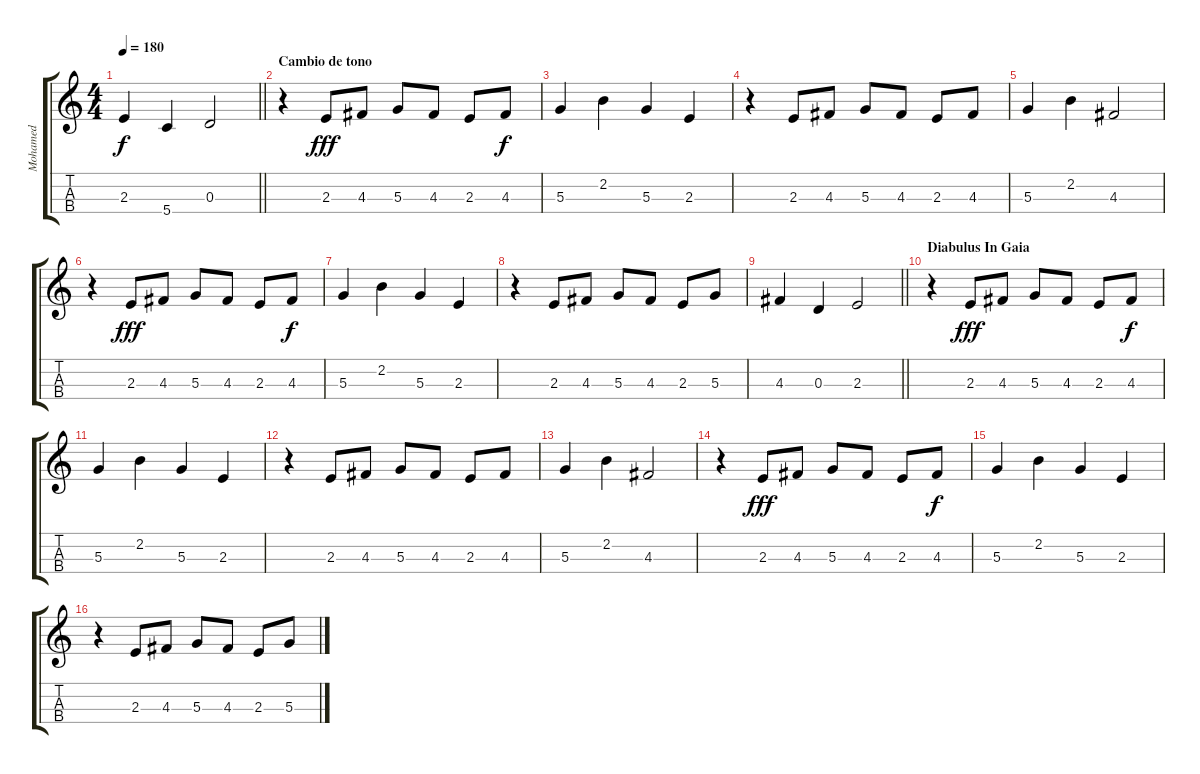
\track ("Mohamed" "Mohamed") {instrument violin}
\staff {score tabs}
\tuning (E5 A4 D4 G3) {hide}
\ts (4 4)
\tempo 180
\clef g2
\barLineRight lightlight
\ks c
2.3.4{dy f} 5.4.4 0.3.2 |
\section ("" "Cambio de tono")
r.4 2.3.8{dy fff} 4.3.8 5.3.8 4.3.8 2.3.8 4.3.8{dy f} |
5.3.4 2.2.4 5.3.4 2.3.4 |
r.4 2.3.8 4.3.8 5.3.8 4.3.8 2.3.8 4.3.8 |
5.3.4 2.2.4 4.3.2 |
r.4{volume 12} 2.3.8{dy fff} 4.3.8 5.3.8 4.3.8 2.3.8 4.3.8{dy f} |
5.3.4 2.2.4 5.3.4 2.3.4 |
r.4 2.3.8 4.3.8 5.3.8 4.3.8 2.3.8 5.3.8 |
\barLineRight lightlight
4.3.4 0.3.4 2.3.2 |
\section ("" "Diabulus In Gaia")
r.4 2.3.8{dy fff} 4.3.8 5.3.8 4.3.8 2.3.8 4.3.8{dy f} |
5.3.4 2.2.4 5.3.4 2.3.4 |
r.4 2.3.8 4.3.8 5.3.8 4.3.8 2.3.8 4.3.8 |
5.3.4 2.2.4 4.3.2 |
r.4 2.3.8{dy fff} 4.3.8 5.3.8 4.3.8 2.3.8 4.3.8{dy f} |
5.3.4 2.2.4 5.3.4 2.3.4 |
r.4 2.3.8 4.3.8 5.3.8 4.3.8 2.3.8 5.3.8
